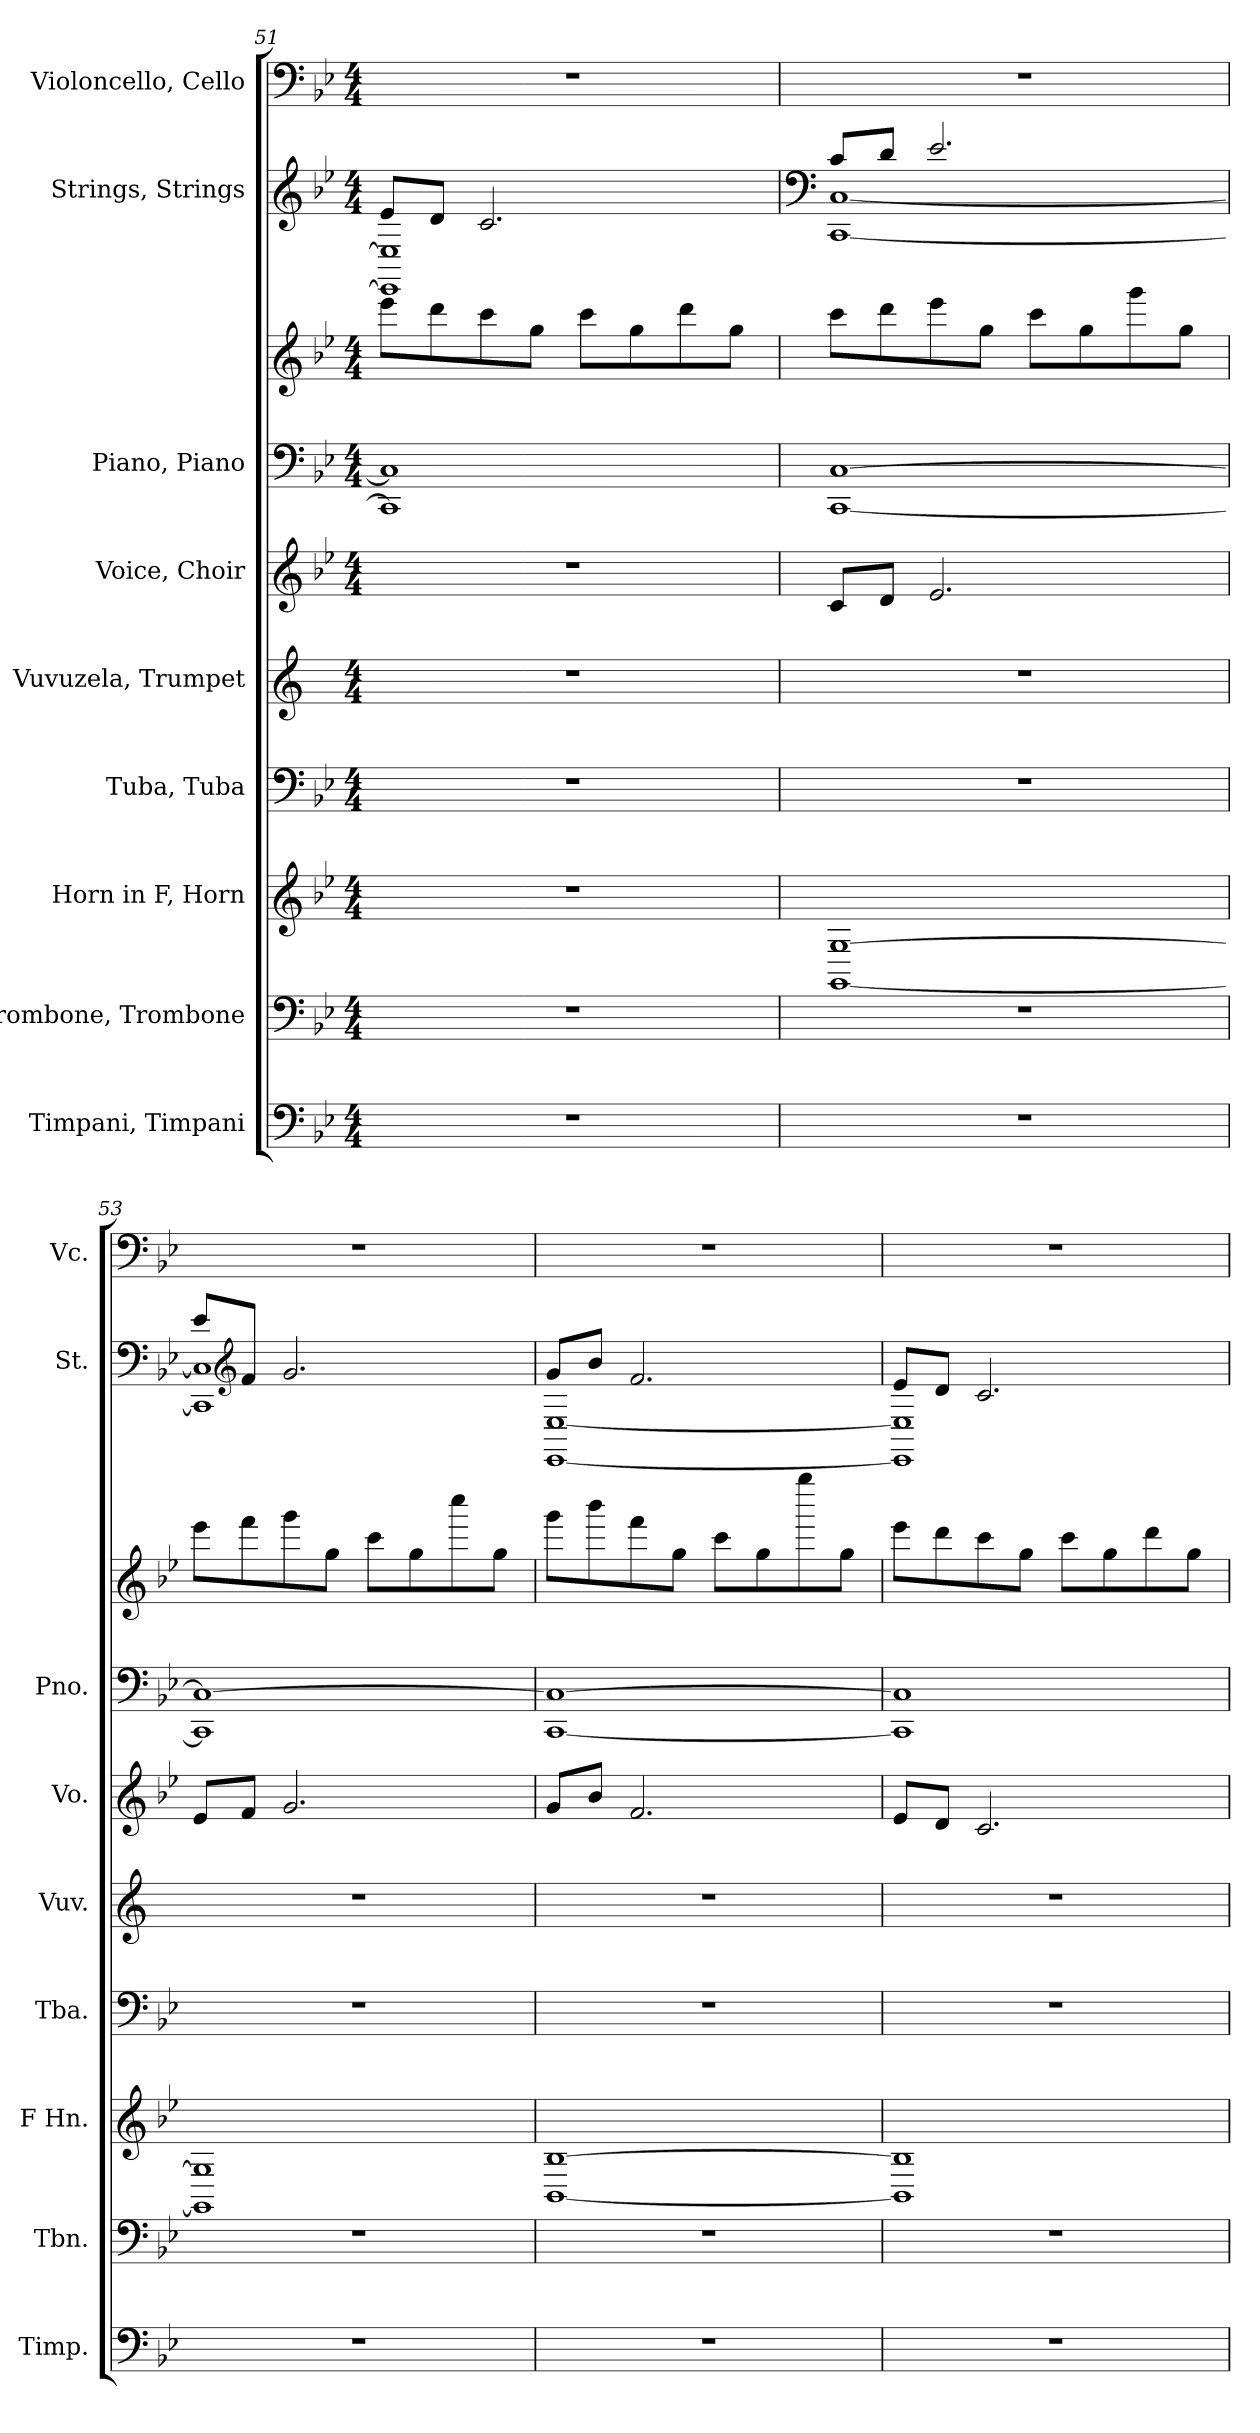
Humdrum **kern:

**kern	**kern	**kern	**kern	**kern	**kern	**kern	**kern	**kern	**kern
*part9	*part8	*part7	*part6	*part5	*part4	*part3	*part3	*part2	*part1
*staff10	*staff9	*staff8	*staff7	*staff6	*staff5	*staff4	*staff3	*staff2	*staff1
*I"Timpani, Timpani	*I"Trombone, Trombone	*I"Horn in F, Horn	*I"Tuba, Tuba	*I"Vuvuzela, Trumpet	*I"Voice, Choir	*I"Piano, Piano	*	*I"Strings, Strings	*I"Violoncello, Cello
*I'Timp.	*I'Tbn.	*I'F Hn.	*I'Tba.	*I'Vuv.	*I'Vo.	*I'Pno.	*	*I'St.	*I'Vc.
*clefF4	*clefF4	*clefG2	*clefF4	*clefG2	*clefG2	*clefF4	*clefG2	*clefG2	*clefF4
*	*	*ITrd4c7	*	*ITrd1c2	*	*	*	*	*
*k[b-e-]	*k[b-e-]	*k[b-e-a-]	*k[b-e-]	*k[b-e-]	*k[b-e-]	*k[b-e-]	*k[b-e-]	*k[b-e-]	*k[b-e-]
*M4/4	*M4/4	*M4/4	*M4/4	*M4/4	*M4/4	*M4/4	*M4/4	*M4/4	*M4/4
=51	=51	=51	=51	=51	=51	=51	=51	=51	=51
*	*	*	*	*	*	*^	*	*^	*
1r	1r	1r	1r	1r	1r	1C]	1CC]	8eee-\L	8e-/L	1EE-] 1E-]	1r
.	.	.	.	.	.	.	.	8ddd\	8d/J	.	.
.	.	.	.	.	.	.	.	8ccc\	2.c/	.	.
.	.	.	.	.	.	.	.	8gg\J	.	.	.
.	.	.	.	.	.	.	.	8ccc\L	.	.	.
.	.	.	.	.	.	.	.	8gg\	.	.	.
.	.	.	.	.	.	.	.	8ddd\	.	.	.
.	.	.	.	.	.	.	.	8gg\J	.	.	.
=52	=52	=52	=52	=52	=52	=52	=52	=52	=52	=52	=52
*	*	*	*	*	*	*	*	*	*clefF4	*	*
1r	1r	[1CC [1C	1r	1r	8c/L	[1C	[1CC	8ccc\L	8c/L	[1CC [1C	1r
.	.	.	.	.	8d/J	.	.	8ddd\	8d/J	.	.
.	.	.	.	.	2.e-/	.	.	8eee-\	2.e-/	.	.
.	.	.	.	.	.	.	.	8gg\J	.	.	.
.	.	.	.	.	.	.	.	8ccc\L	.	.	.
.	.	.	.	.	.	.	.	8gg\	.	.	.
.	.	.	.	.	.	.	.	8ggg\	.	.	.
.	.	.	.	.	.	.	.	8gg\J	.	.	.
!!LO:PB:g=z
=53	=53	=53	=53	=53	=53	=53	=53	=53	=53	=53	=53
1r	1r	1CC] 1C]	1r	1r	8e-/L	1C_	1CC]	8eee-\L	8e-/L	1CC] 1C]	1r
*	*	*	*	*	*	*	*	*	*clefG2	*	*
.	.	.	.	.	8f/J	.	.	8fff\	8f/J	.	.
.	.	.	.	.	2.g/	.	.	8ggg\	2.g/	.	.
.	.	.	.	.	.	.	.	8gg\J	.	.	.
.	.	.	.	.	.	.	.	8ccc\L	.	.	.
.	.	.	.	.	.	.	.	8gg\	.	.	.
.	.	.	.	.	.	.	.	8cccc\	.	.	.
.	.	.	.	.	.	.	.	8gg\J	.	.	.
=54	=54	=54	=54	=54	=54	=54	=54	=54	=54	=54	=54
1r	1r	[1EE- [1E-	1r	1r	8g/L	1C_	[1CC	8ggg\L	8g/L	[1EE- [1E-	1r
.	.	.	.	.	8b-/J	.	.	8bbb-\	8b-/J	.	.
.	.	.	.	.	2.f/	.	.	8fff\	2.f/	.	.
.	.	.	.	.	.	.	.	8gg\J	.	.	.
.	.	.	.	.	.	.	.	8ccc\L	.	.	.
.	.	.	.	.	.	.	.	8gg\	.	.	.
.	.	.	.	.	.	.	.	8gggg\	.	.	.
.	.	.	.	.	.	.	.	8gg\J	.	.	.
=55	=55	=55	=55	=55	=55	=55	=55	=55	=55	=55	=55
1r	1r	1EE-] 1E-]	1r	1r	8e-/L	1C]	1CC]	8eee-\L	8e-/L	1EE-] 1E-]	1r
.	.	.	.	.	8d/J	.	.	8ddd\	8d/J	.	.
.	.	.	.	.	2.c/	.	.	8ccc\	2.c/	.	.
.	.	.	.	.	.	.	.	8gg\J	.	.	.
.	.	.	.	.	.	.	.	8ccc\L	.	.	.
.	.	.	.	.	.	.	.	8gg\	.	.	.
.	.	.	.	.	.	.	.	8ddd\	.	.	.
.	.	.	.	.	.	.	.	8gg\J	.	.	.
*	*	*	*	*	*	*v	*v	*	*v	*v	*
=	=	=	=	=	=	=	=	=	=
*-	*-	*-	*-	*-	*-	*-	*-	*-	*-
